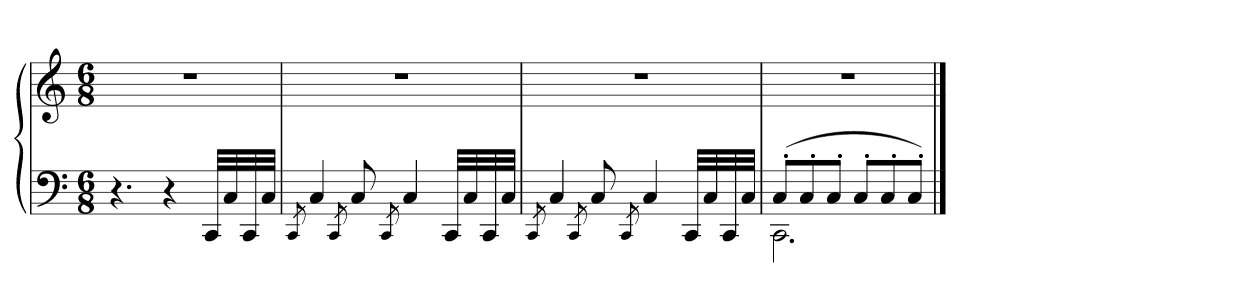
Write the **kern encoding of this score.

**kern	**kern
*part1	*part1
*staff2	*staff1
*clefF4	*clefG2
*k[]	*k[]
*M6/8	*M6/8
=1	=1
4.r	2.r
4r	.
32CC/LLL	.
32C/	.
32CC/	.
32C/JJJ	.
=2	=2
8qCC/	.
4C/	2.r
8qCC/	.
8C/	.
8qCC/	.
4C/	.
32CC/LLL	.
32C/	.
32CC/	.
32C/JJJ	.
=3	=3
8qCC/	.
4C/	2.r
8qCC/	.
8C/	.
8qCC/	.
4C/	.
32CC/LLL	.
32C/	.
32CC/	.
32C/JJJ	.
=4	=4
*^	*
(>8C'/L	2.CC\	2.r
8C'/	.	.
8C'/J	.	.
8C'/L	.	.
8C'/	.	.
8C'/J)	.	.
*v	*v	*
==	==
*-	*-
